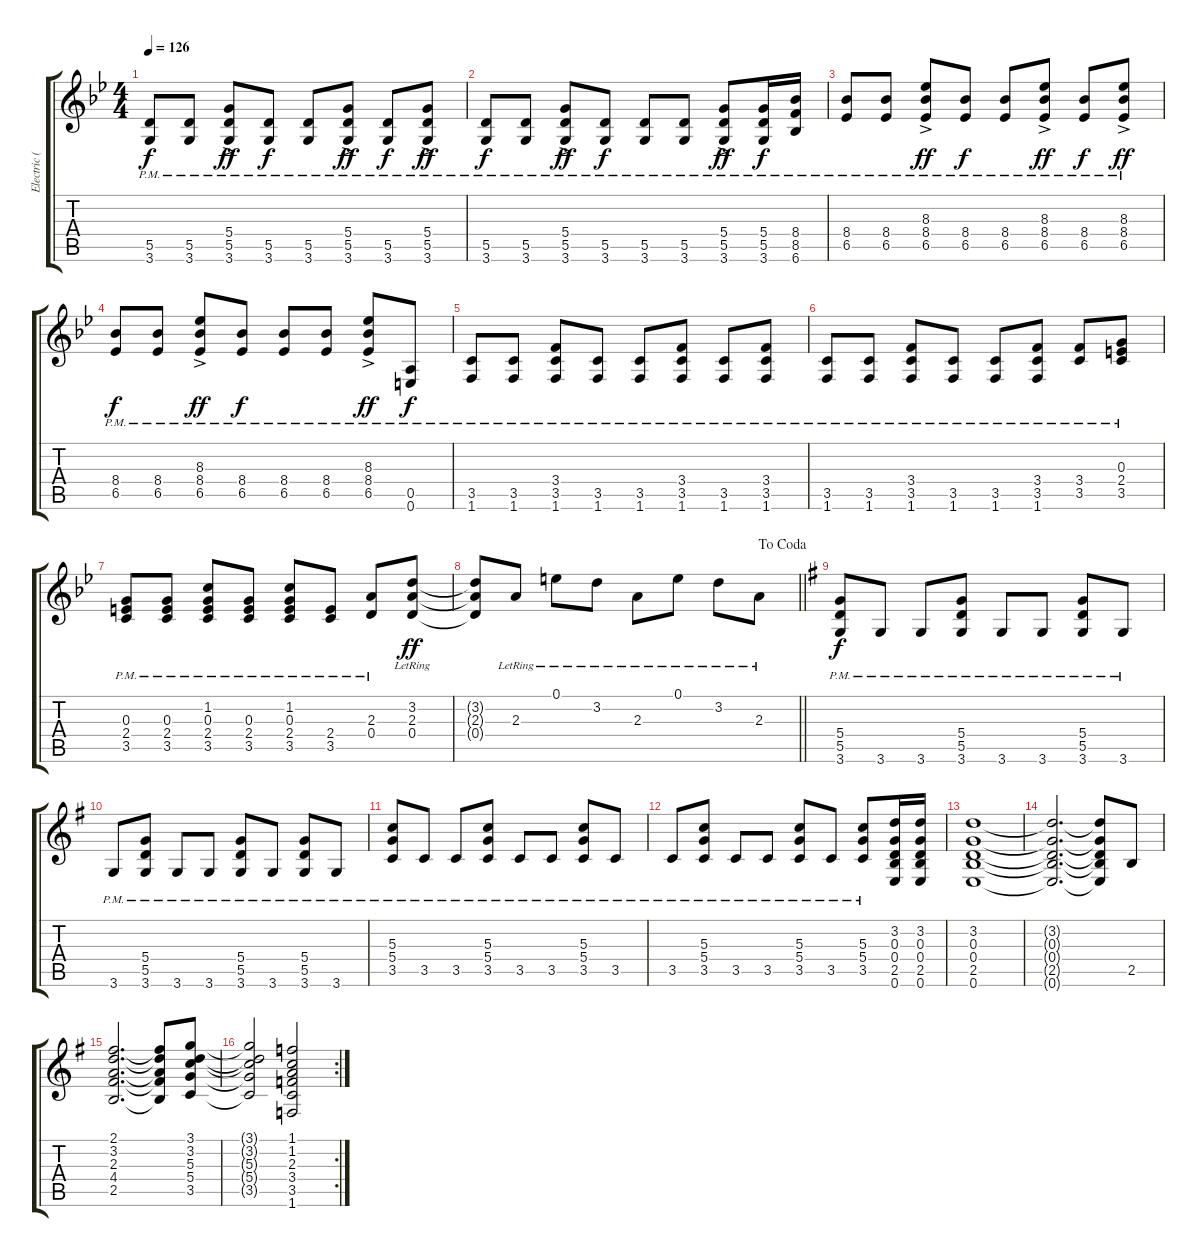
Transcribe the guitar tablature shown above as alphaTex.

\track ("Electric (distortion)" "Electric (") {instrument distortionguitar}
\staff {score tabs}
\tuning (E4 B3 G3 D3 A2 E2) {hide}
\ts (4 4)
\tempo 126
\clef g2
\ks bb
(5.5{pm} 3.6{pm}).8{dy f} (5.5{pm} 3.6{pm}).8 (5.4{ac pm} 5.5{ac pm} 3.6{ac pm}).8{dy ff} (5.5{pm} 3.6{pm}).8{dy f} (5.5{pm} 3.6{pm}).8 (5.4{ac pm} 5.5{ac pm} 3.6{ac pm}).8{dy ff} (5.5{pm} 3.6{pm}).8{dy f} (5.4{ac pm} 5.5{ac pm} 3.6{ac pm}).8{dy ff} |
(5.5{pm} 3.6{pm}).8{dy f} (5.5{pm} 3.6{pm}).8 (5.4{ac pm} 5.5{ac pm} 3.6{ac pm}).8{dy ff} (5.5{pm} 3.6{pm}).8{dy f} (5.5{pm} 3.6{pm}).8 (5.5{pm} 3.6{pm}).8 (5.4{ac pm} 5.5{ac pm} 3.6{ac pm}).8{dy ff} (5.4{pm} 5.5{pm} 3.6{pm}).16{dy f} (8.4{pm} 8.5{pm} 6.6{pm}).16 |
(8.4{pm} 6.5{pm}).8 (8.4{pm} 6.5{pm}).8 (8.3{ac pm} 8.4{ac pm} 6.5{ac pm}).8{dy ff} (8.4{pm} 6.5{pm}).8{dy f} (8.4{pm} 6.5{pm}).8 (8.3{ac pm} 8.4{ac pm} 6.5{ac pm}).8{dy ff} (8.4{pm} 6.5{pm}).8{dy f} (8.3{ac pm} 8.4{ac pm} 6.5{ac pm}).8{dy ff} |
(8.4{pm} 6.5{pm}).8{dy f} (8.4{pm} 6.5{pm}).8 (8.3{ac pm} 8.4{ac pm} 6.5{ac pm}).8{dy ff} (8.4{pm} 6.5{pm}).8{dy f} (8.4{pm} 6.5{pm}).8 (8.4{pm} 6.5{pm}).8 (8.3{ac pm} 8.4{ac pm} 6.5{ac pm}).8{dy ff} (0.5{pm} 0.6{pm}).8{dy f} |
(3.5{pm} 1.6{pm}).8 (3.5{pm} 1.6{pm}).8 (3.4{pm} 3.5{pm} 1.6{pm}).8 (3.5{pm} 1.6{pm}).8 (3.5{pm} 1.6{pm}).8 (3.4{pm} 3.5{pm} 1.6{pm}).8 (3.5{pm} 1.6{pm}).8 (3.4{pm} 3.5{pm} 1.6{pm}).8 |
(3.5{pm} 1.6{pm}).8 (3.5{pm} 1.6{pm}).8 (3.4{pm} 3.5{pm} 1.6{pm}).8 (3.5{pm} 1.6{pm}).8 (3.5{pm} 1.6{pm}).8 (3.4{pm} 3.5{pm} 1.6{pm}).8 (3.4{pm} 3.5{pm}).8 (0.3{pm} 2.4{pm} 3.5{pm}).8 |
(0.3{pm} 2.4{pm} 3.5{pm}).8 (0.3{pm} 2.4{pm} 3.5{pm}).8 (1.2{pm} 0.3{pm} 2.4{pm} 3.5{pm}).8 (0.3{pm} 2.4{pm} 3.5{pm}).8 (1.2{pm} 0.3{pm} 2.4{pm} 3.5{pm}).8 (2.4{pm} 3.5{pm}).8 (2.3{pm} 0.4{pm}).8 (3.2{lr} 2.3{lr} 0.4{lr}).8{dy ff} |
\jump dacoda
\barLineRight lightlight
(3.2{t} 2.3{t} 0.4{t}).8 2.3{lr}.8 0.1{lr}.8 3.2{lr}.8 2.3{lr}.8 0.1{lr}.8 3.2{lr}.8 2.3{lr}.8 |
\ks g
(5.4{pm} 5.5{pm} 3.6{pm}).8{dy f} 3.6{pm}.8 3.6{pm}.8 (5.4{pm} 5.5{pm} 3.6{pm}).8 3.6{pm}.8 3.6{pm}.8 (5.4{pm} 5.5{pm} 3.6{pm}).8 3.6{pm}.8 |
3.6{pm}.8 (5.4{pm} 5.5{pm} 3.6{pm}).8 3.6{pm}.8 3.6{pm}.8 (5.4{pm} 5.5{pm} 3.6{pm}).8 3.6{pm}.8 (5.4{pm} 5.5{pm} 3.6{pm}).8 3.6{pm}.8 |
(5.3{pm} 5.4{pm} 3.5{pm}).8 3.5{pm}.8 3.5{pm}.8 (5.3{pm} 5.4{pm} 3.5{pm}).8 3.5{pm}.8 3.5{pm}.8 (5.3{pm} 5.4{pm} 3.5{pm}).8 3.5{pm}.8 |
3.5{pm}.8 (5.3{pm} 5.4{pm} 3.5{pm}).8 3.5{pm}.8 3.5{pm}.8 (5.3{pm} 5.4{pm} 3.5{pm}).8 3.5{pm}.8 (5.3{pm} 5.4{pm} 3.5{pm}).8 (3.2 0.3 0.4 2.5 0.6).16 (3.2 0.3 0.4 2.5 0.6).16 |
(3.2 0.3 0.4 2.5 0.6).1 |
(3.2{t} 0.3{t} 0.4{t} 2.5{t} 0.6{t}).2{d} (3.2{t} 0.3{t} 0.4{t} 2.5{t} 0.6{t}).8 2.5.8 |
(2.1 3.2 2.3 4.4 2.5).2{d} (2.1{t} 3.2{t} 2.3{t} 4.4{t} 2.5{t}).8 (3.1 3.2 5.3 5.4 3.5).8 |
\rc 2
(3.1{t} 3.2{t} 5.3{t} 5.4{t} 3.5{t}).2 (1.1 1.2 2.3 3.4 3.5 1.6).2
